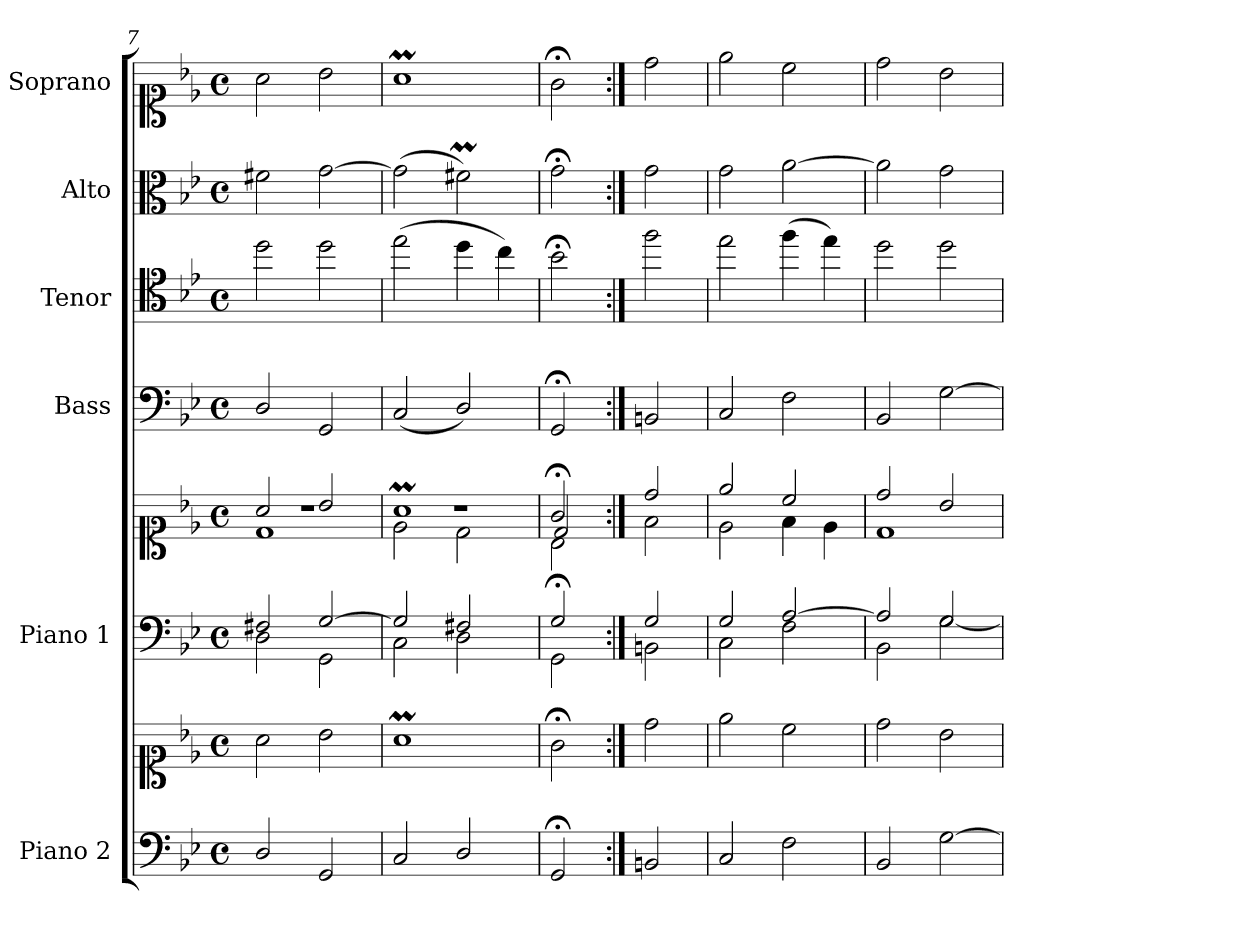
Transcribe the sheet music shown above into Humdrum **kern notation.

**kern	**kern	**kern	**kern	**kern	**kern	**kern	**kern
*part6	*part6	*part5	*part5	*part4	*part3	*part2	*part1
*staff8	*staff7	*staff6	*staff5	*staff4	*staff3	*staff2	*staff1
*I"Piano 2	*	*I"Piano 1	*	*I"Bass	*I"Tenor	*I"Alto	*I"Soprano
*I'Pno 2	*	*I'Pno 1	*	*I'B.	*I'T.	*I'A.	*I'S.
*clefF4	*clefC1	*clefF4	*clefC1	*clefF4	*clefC4	*clefC3	*clefC1
*	*	*	*	*	*ITrd7c12	*	*
*k[b-e-]	*k[b-e-]	*k[b-e-]	*k[b-e-]	*k[b-e-]	*k[b-e-]	*k[b-e-]	*k[b-e-]
*B-:	*B-:	*B-:	*B-:	*B-:	*B-:	*B-:	*B-:
*M4/4	*M4/4	*M4/4	*M4/4	*M4/4	*M4/4	*M4/4	*M4/4
*met(c)	*met(c)	*met(c)	*met(c)	*met(c)	*met(c)	*met(c)	*met(c)
=7	=7	=7	=7	=7	=7	=7	=7
*	*	*^	*^	*	*	*	*
*	*	*	*	*	*^	*	*	*	*
2D/	2a\	2F#X/	2D\	2a/	1d\	1r	2D/	2d\	2f#X\	2a\
2GG/	2b-\	[>2G/	2GG\	2b-/	.	.	2GG/	2d\	[>2g\	2b-\
=8	=8	=8	=8	=8	=8	=8	=8	=8	=8	=8
2C/	1am\	2G/]	2C\	1am/	2e-\	1r	(2C/	(2e-\	(2g\]	1am\
2D/	.	2F#X/	2D\	.	2d\	.	2D/)	4d\	2f#Xm\)	.
.	.	.	.	.	.	.	.	4c\)	.	.
=9	=9	=9	=9	=9	=9	=9	=9	=9	=9	=9
2GG;/	2g;<\	2G;/	2GG\	2g;</	2B-\	2d/	2GG;</	2B-;<\	2g;<\	2g;<\
*	*	*	*	*	*v	*v	*	*	*	*
=10:|!	=10:|!	=10:|!	=10:|!	=10:|!	=10:|!	=10:|!	=10:|!	=10:|!	=10:|!
2BBn/	2dd\	2G/	2BBn\	2dd/	2f\	2BBn/	2f\	2g\	2dd\
=11	=11	=11	=11	=11	=11	=11	=11	=11	=11
2C/	2ee-\	2G/	2C\	2ee-/	2e-\	2C/	2e-\	2g\	2ee-\
2F\	2cc\	[>2A/	2F\	2cc/	4f\	2F\	(4f\	[>2a\	2cc\
.	.	.	.	.	4e-\	.	4e-\)	.	.
=12	=12	=12	=12	=12	=12	=12	=12	=12	=12
2BB-/	2dd\	2A/]	2BB-\	2dd/	1d\	2BB-/	2d\	2a\]	2dd\
[>2G\	2b-\	2G/	[<2G\	2b-/	.	[>2G\	2d\	2g\	2b-\
*	*	*v	*v	*	*	*	*	*	*
*	*	*	*v	*v	*	*	*	*
=	=	=	=	=	=	=	=
*-	*-	*-	*-	*-	*-	*-	*-
